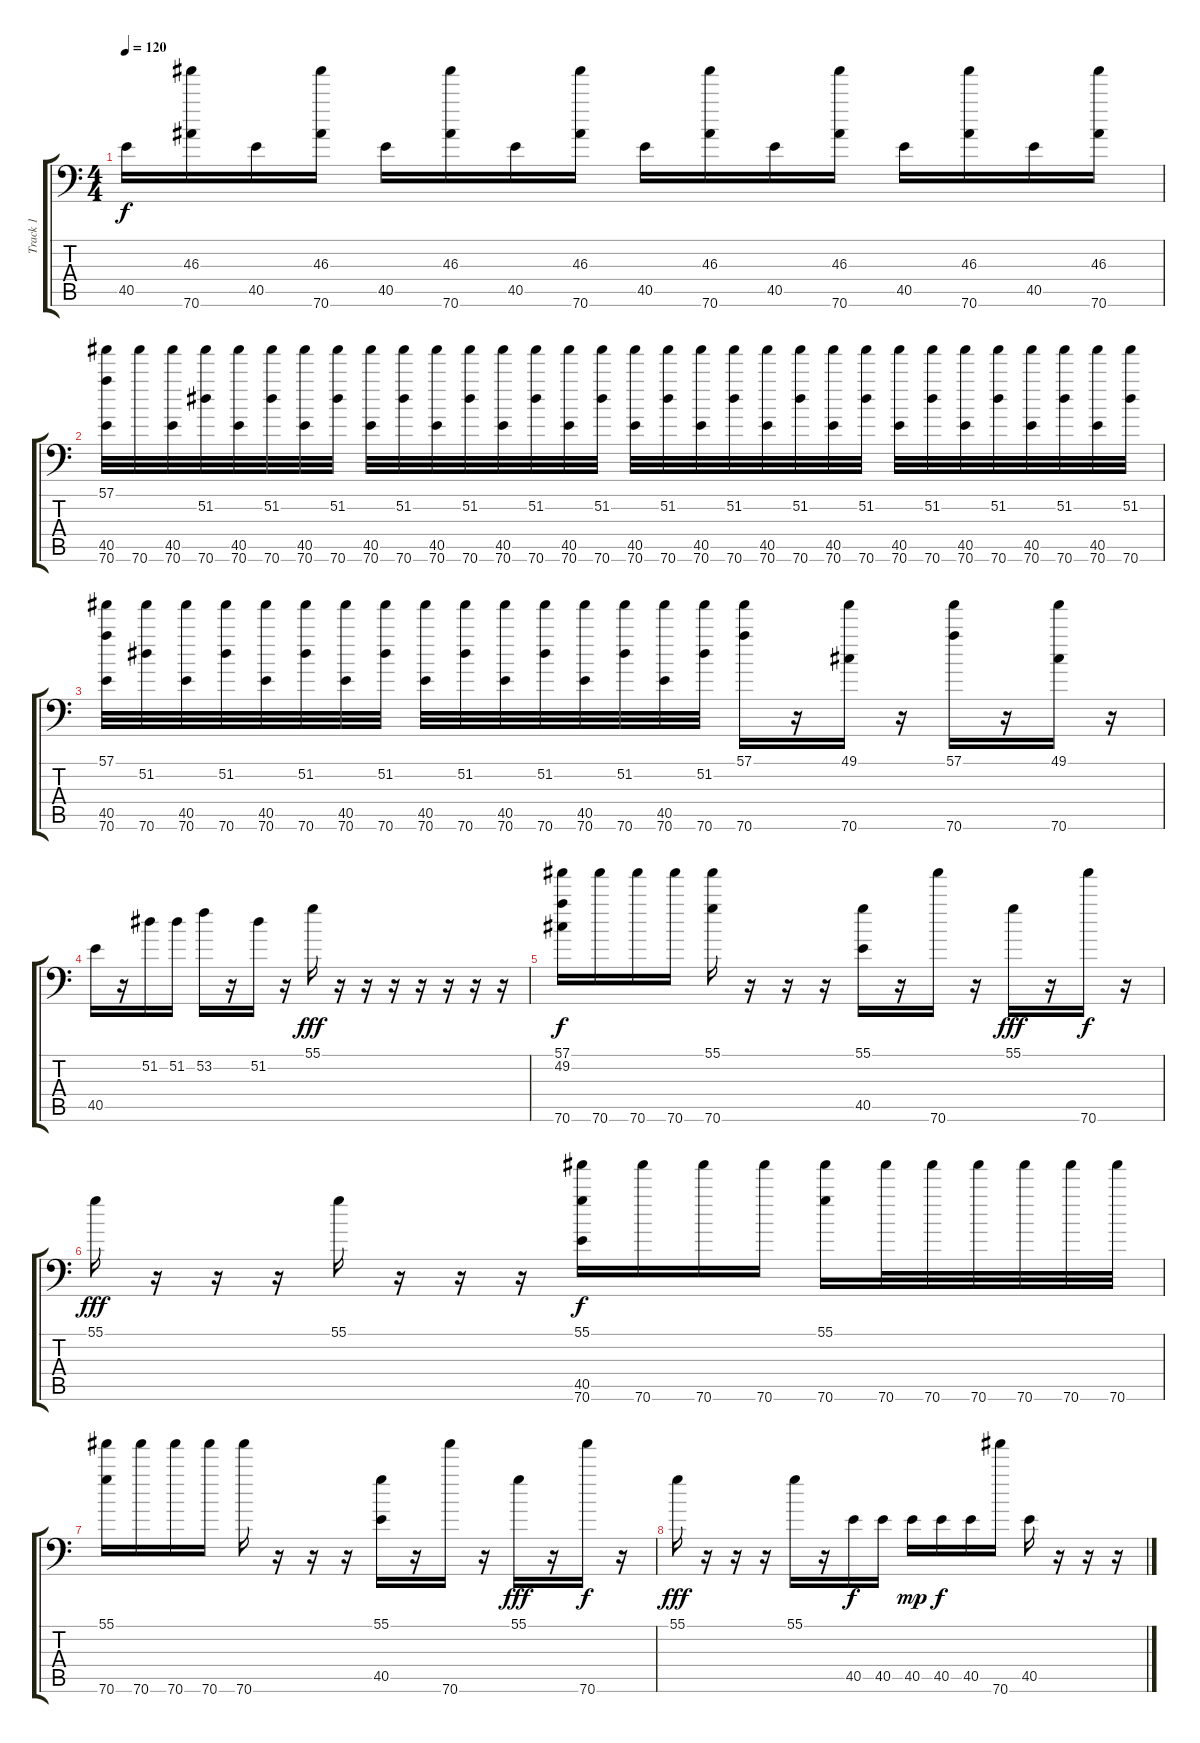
\track ("Track 1" "Track 1") {instrument acousticgrandpiano}
\staff {score tabs}
\tuning (C-1 C-1 C-1 C-1 C-1 C-1) {hide}
\ts (4 4)
\tempo 120
\clef f4
\ks c
40.5.16{dy f} (46.3 70.6).16 40.5.16 (46.3 70.6).16 40.5.16 (46.3 70.6).16 40.5.16 (46.3 70.6).16 40.5.16 (46.3 70.6).16 40.5.16 (46.3 70.6).16 40.5.16 (46.3 70.6).16 40.5.16 (46.3 70.6).16 |
(57.1 40.5 70.6).32 70.6.32 (40.5 70.6).32 (51.2 70.6).32 (40.5 70.6).32 (51.2 70.6).32 (40.5 70.6).32 (51.2 70.6).32 (40.5 70.6).32 (51.2 70.6).32 (40.5 70.6).32 (51.2 70.6).32 (40.5 70.6).32 (51.2 70.6).32 (40.5 70.6).32 (51.2 70.6).32 (40.5 70.6).32 (51.2 70.6).32 (40.5 70.6).32 (51.2 70.6).32 (40.5 70.6).32 (51.2 70.6).32 (40.5 70.6).32 (51.2 70.6).32 (40.5 70.6).32 (51.2 70.6).32 (40.5 70.6).32 (51.2 70.6).32 (40.5 70.6).32 (51.2 70.6).32 (40.5 70.6).32 (51.2 70.6).32 |
(57.1 40.5 70.6).32 (51.2 70.6).32 (40.5 70.6).32 (51.2 70.6).32 (40.5 70.6).32 (51.2 70.6).32 (40.5 70.6).32 (51.2 70.6).32 (40.5 70.6).32 (51.2 70.6).32 (40.5 70.6).32 (51.2 70.6).32 (40.5 70.6).32 (51.2 70.6).32 (40.5 70.6).32 (51.2 70.6).32 (57.1 70.6).16 r.16 (49.1 70.6).16 r.16 (57.1 70.6).16 r.16 (49.1 70.6).16 r.16 |
40.5.16 r.16 51.2.16 51.2.16 53.2.16 r.16 51.2.16 r.16 55.1.16{dy fff} r.16 r.16 r.16 r.16 r.16 r.16 r.16 |
(57.1 49.2 70.6).16{dy f} 70.6.16 70.6.16 70.6.16 (55.1 70.6).16 r.16 r.16 r.16 (55.1 40.5).16 r.16 70.6.16 r.16 55.1.16{dy fff} r.16 70.6.16{dy f} r.16 |
55.1.16{dy fff} r.16 r.16 r.16 55.1.16 r.16 r.16 r.16 (55.1 40.5 70.6).16{dy f} 70.6.16 70.6.16 70.6.16 (55.1 70.6).16 70.6.32 70.6.32 70.6.32 70.6.32 70.6.32 70.6.32 |
(55.1 70.6).16 70.6.16 70.6.16 70.6.16 70.6.16 r.16 r.16 r.16 (55.1 40.5).16 r.16 70.6.16 r.16 55.1.16{dy fff} r.16 70.6.16{dy f} r.16 |
55.1.16{dy fff} r.16 r.16 r.16 55.1.16 r.16 40.5.16{dy f} 40.5.16 40.5.16{dy mp} 40.5.16{dy f} 40.5.16 70.6.16 40.5.16 r.16 r.16 r.16
